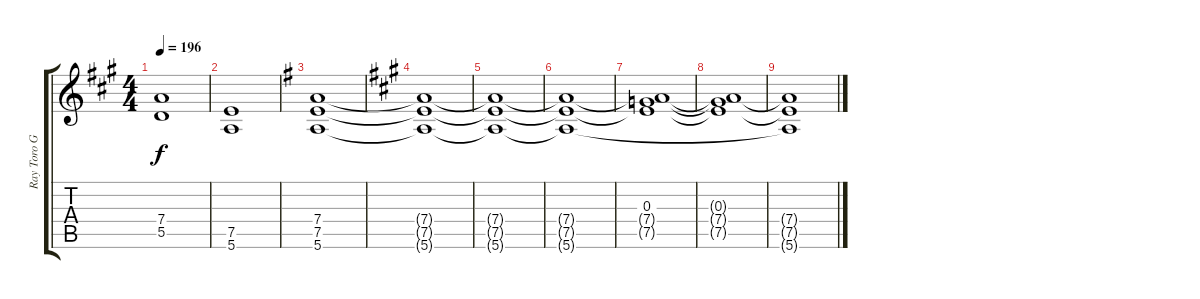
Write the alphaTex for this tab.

\track ("Ray Toro GUitarra 1" "Ray Toro G") {instrument distortionguitar}
\staff {score tabs}
\tuning (E4 B3 G3 D3 A2 E2) {hide}
\ts (4 4)
\tempo 196
\clef g2
\ks a
(7.4 5.5).1{dy f} |
(7.5 5.6).1 |
\ks eminor
(7.4 7.5 5.6).1{volume 4} |
\ks a
(7.4{t} 7.5{t} 5.6{t}).1 |
(7.4{t} 7.5{t} 5.6{t}).1 |
(7.4{t} 7.5{t} 5.6{t}).1 |
(0.3 7.4{t} 7.5{t}).1 |
(0.3{t} 7.4{t} 7.5{t}).1 |
(7.4{t} 7.5{t} 5.6{t}).1
